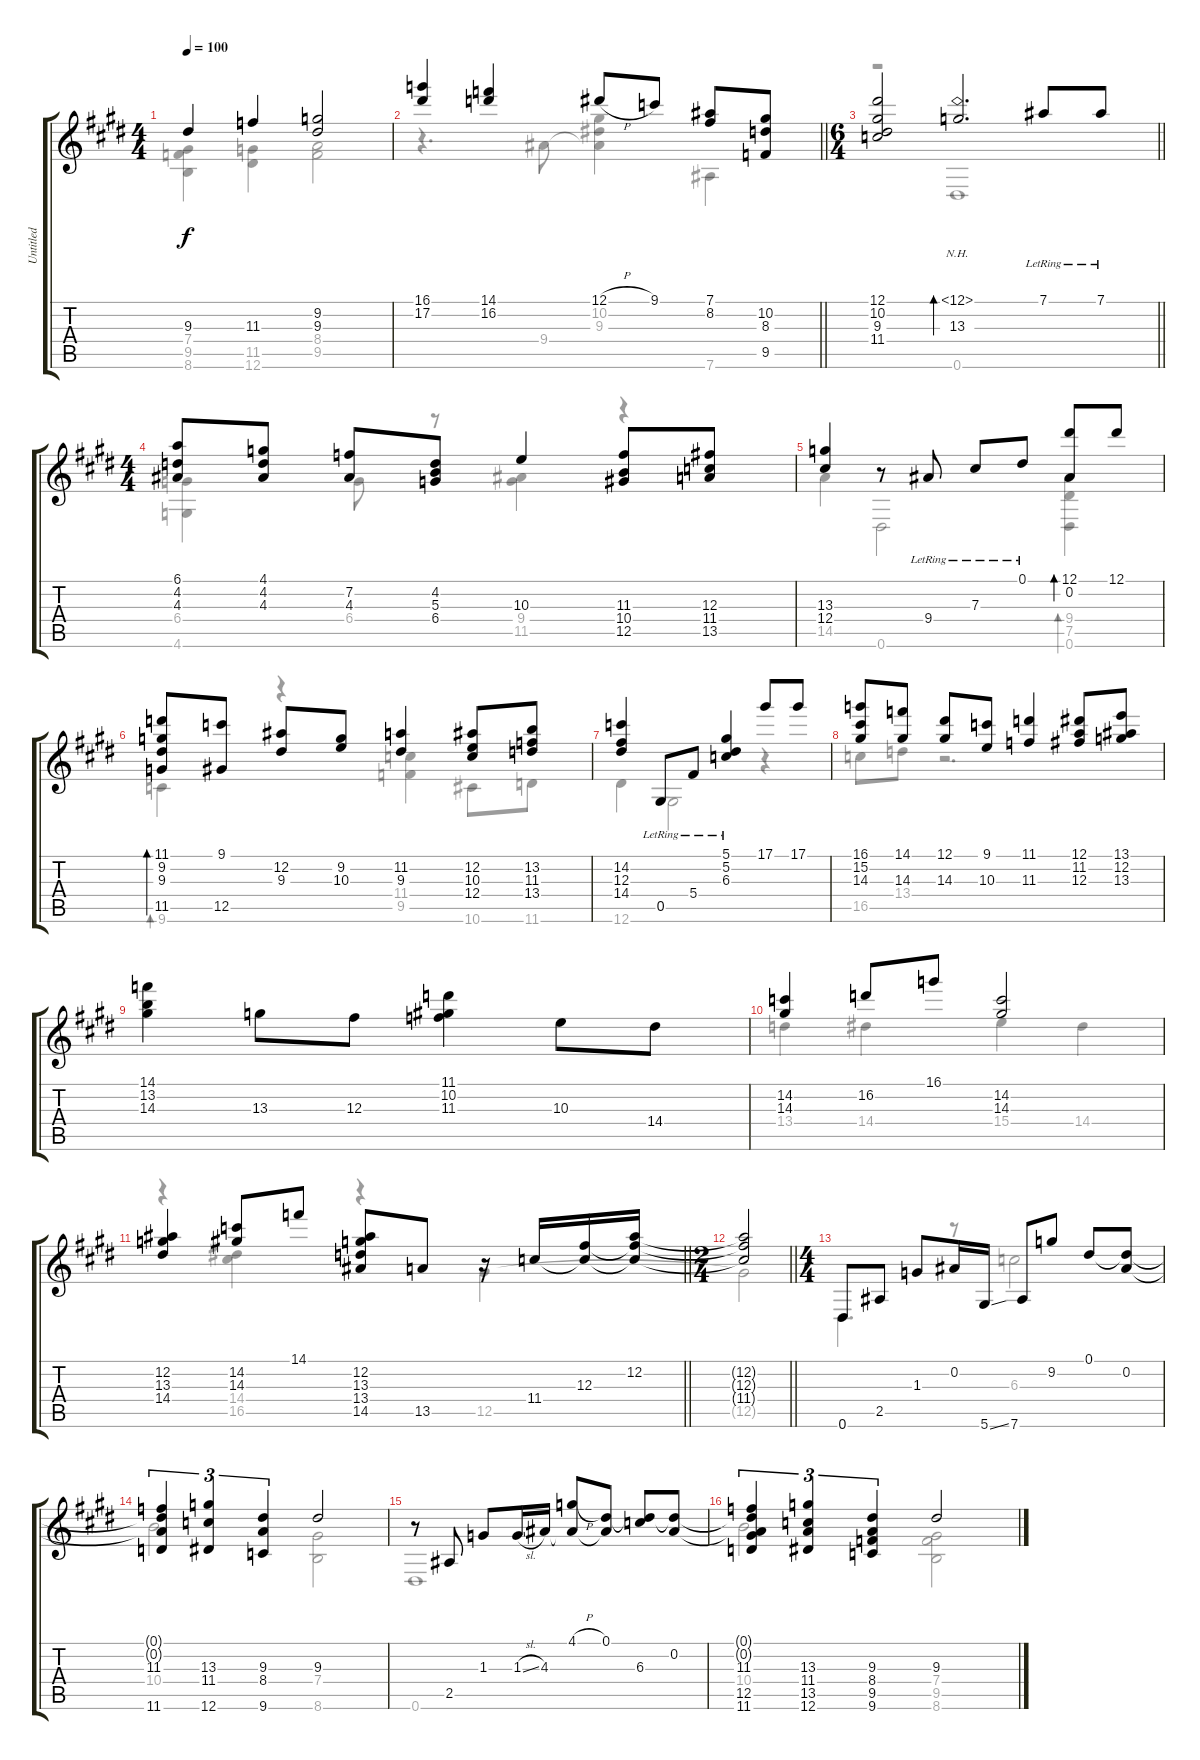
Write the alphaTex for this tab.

\track ("Untitled" "Untitled") {instrument acousticguitarnylon}
\staff {score tabs}
\tuning (Eb4 Bb3 Gb3 Db3 Ab2 Eb2) {hide}
\voice
\ts (4 4)
\tempo 100
\clef g2
\ks c#minor
9.3.4{dy f} 11.3.4 (9.2 9.3).2 |
\barLineRight lightlight
(16.1 17.2).4 (14.1 16.2).4 12.1{h}.8 9.1.8 (7.1 8.2).8 (10.2 8.3 9.5).8 |
\ts (6 4)
\barLineRight lightlight
\ks e
(12.1 10.2 9.3 11.4).2 (12.1{nh} 13.3).2{d bd 30} 7.1{lr}.8 7.1{lr}.8 |
\ts (4 4)
\ks c#minor
(6.1 4.2 4.3).8 (4.1 4.2 4.3).8 (7.2 4.3).8 (4.2 5.3 6.4).8 10.3.4 (11.3 10.4 12.5).8 (12.3 11.4 13.5).8 |
(13.3 12.4).4 r.8 9.4{lr}.8 7.3{lr}.8 0.1{lr}.8 (12.1 0.2).8{bd 30} 12.1.8 |
\ks e
(11.1 9.2 9.3 11.5).8{bd 30} (9.1 12.5).8 (12.2 9.3).8 (9.2 10.3).8 (11.2 9.3).4 (12.2 10.3 12.4).8 (13.2 11.3 13.4).8 |
\ks c#minor
(14.2 12.3 14.4).4 0.5{lr}.8 5.4{lr}.8 (5.1{lr} 5.2{lr} 6.3{lr}).4 17.1.8 17.1.8 |
(16.1 15.2 14.3).8 (14.1 14.3).8 (12.1 14.3).8 (9.1 10.3).8 (11.1 11.3).4 (12.1 11.2 12.3).8 (13.1 12.2 13.3).8 |
\ks e
(14.1 13.2 14.3).4 13.3.8 12.3.8 (11.1 10.2 11.3).4 10.3.8 14.4.8 |
\ks c#minor
(14.2 14.3).4 16.2.8 16.1.8 (14.2 14.3).2 |
\barLineRight lightlight
(12.2 13.3 14.4).4 (14.2 14.3).8 14.1.8 (12.2 13.3 13.4 14.5).8 13.5.8 r.16 11.4.16 (12.3 11.4{t}).16 (12.2 12.3{t} 11.4{t}).16 |
\ts (2 4)
\barLineRight lightlight
(12.2{t} 12.3{t} 11.4{t}).2 |
\ts (4 4)
\ks e
0.6.8 2.5.8 1.3.8 0.2.16 5.6{ss}.16 7.6.8 9.2.8 0.1.8 (0.1{t} 0.2).8 |
\ks c#minor
(0.1{t} 0.2{t} 11.3 11.6).4{tu (3 2)} (13.3 11.4 12.6).4{tu (3 2)} (9.3 8.4 9.6).4{tu (3 2)} 9.3.2 |
r.8 2.5.8 1.3.8 1.3{sl}.16 4.3.16 (4.1{h} 4.3{t}).8 (0.1 4.3{t}).8 (0.1{t} 6.3).8 (0.1{t} 0.2).8 |
\ks e
(0.1{t} 0.2{t} 11.3 12.5 11.6).4{tu (3 2)} (13.3 11.4 13.5 12.6).4{tu (3 2)} (9.3 8.4 9.5 9.6).4{tu (3 2)} 9.3.2
\voice
\clef g2
\ottava regular
\simile none
\ks c#minor
(7.4 9.5 8.6).4{dy f} (11.5 12.6).4 (8.4 9.5).2 |
\barLineRight lightlight
r.4{d} 9.4.8 (10.2 9.3 9.4{t}).4 7.6.4 |
\barLineRight lightlight
\ks e
r.2 0.6.1 |
\ks c#minor
(6.4 4.6).4 6.4.8 r.8 (9.4 11.5).4 r.4 |
14.5.4 0.6.2 (9.4 7.5 0.6).4{bd 30} |
\ks e
9.6.4{bd 30} r.4 (11.4 9.5).4 10.6.8 11.6.8 |
\ks c#minor
12.6.4 0.5.2 r.4 |
16.5.8 13.4.8 r.2{d} |
\ks e
|
\ks c#minor
13.4.4 14.4.4 15.4.4 14.4.4 |
\barLineRight lightlight
r.4 (14.4 16.5).4 r.4 12.5.4 |
\barLineRight lightlight
12.5{t}.2 |
\ks e
0.6.4{d} r.8 6.3.2 |
\ks c#minor
10.4.2 (7.4 8.6).2 |
0.6.1 |
\ks e
10.4.2 (7.4 9.5 8.6).2
